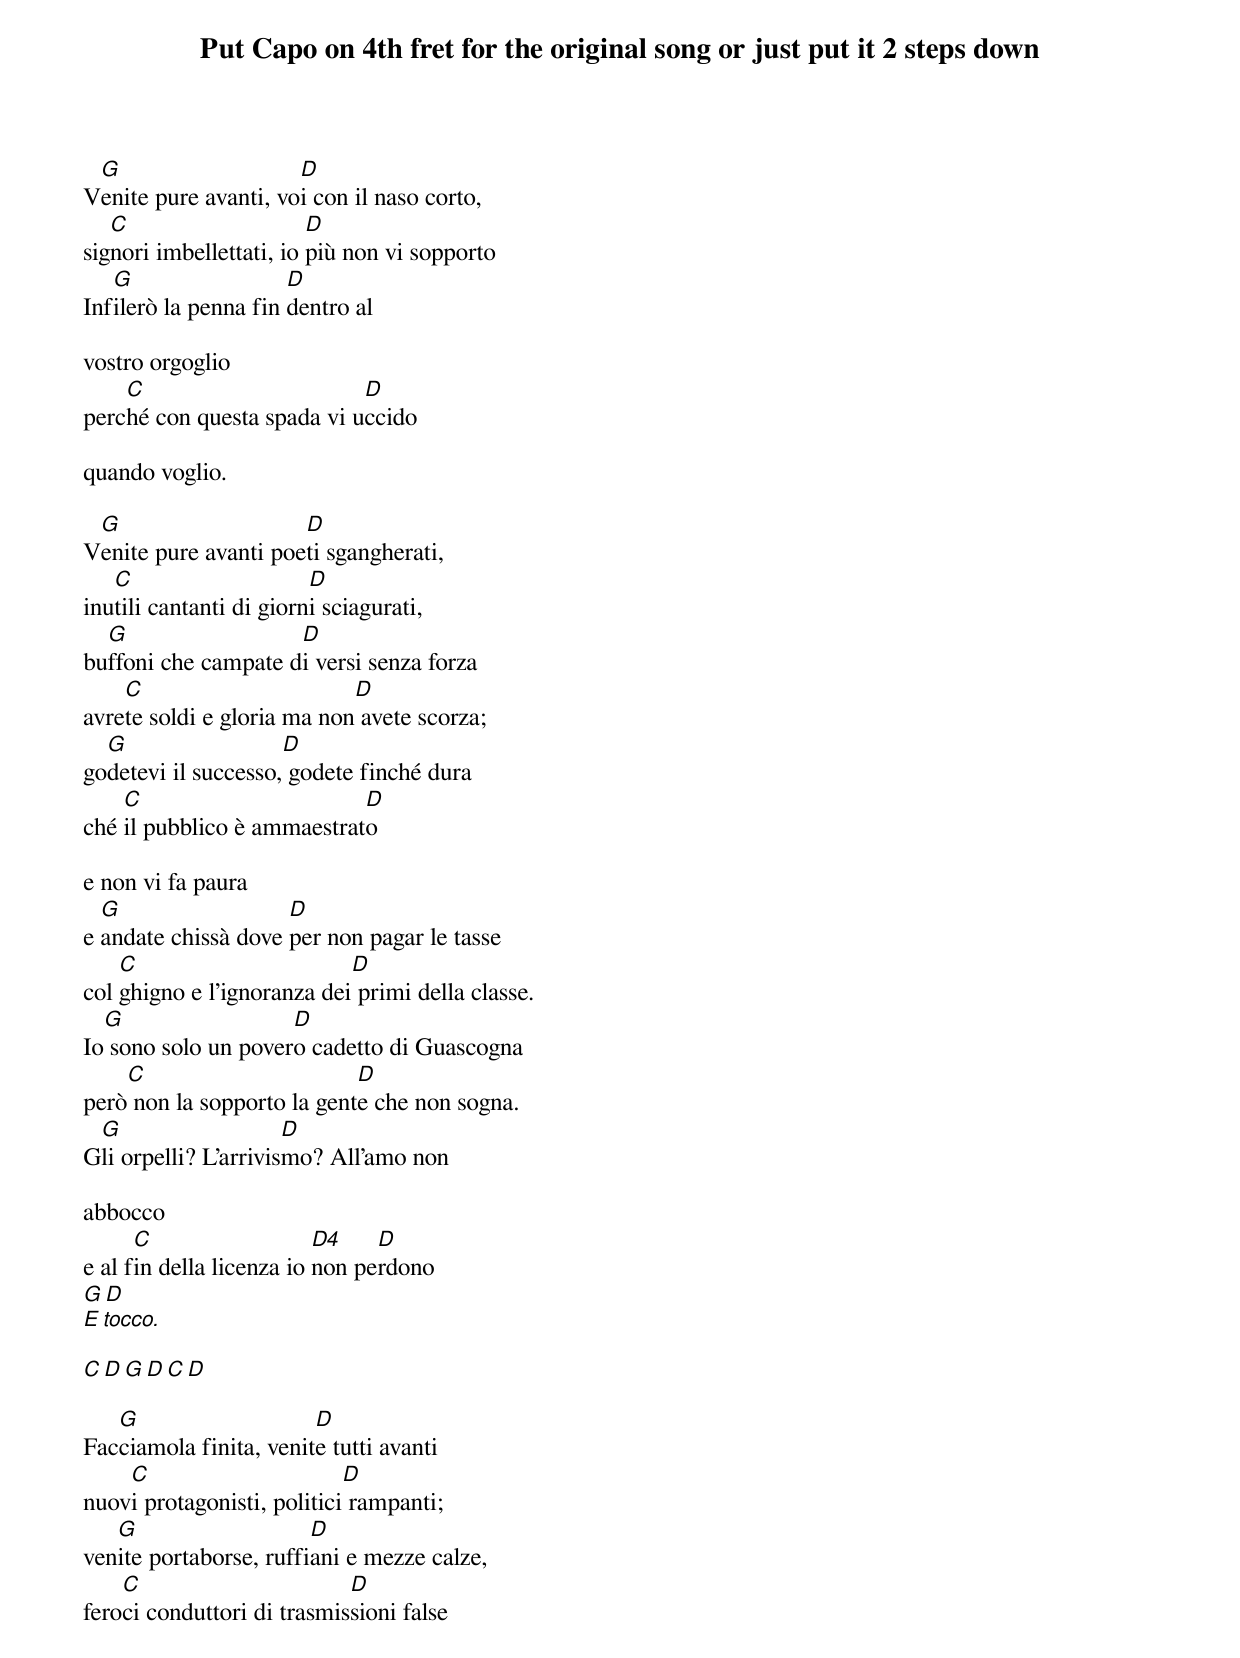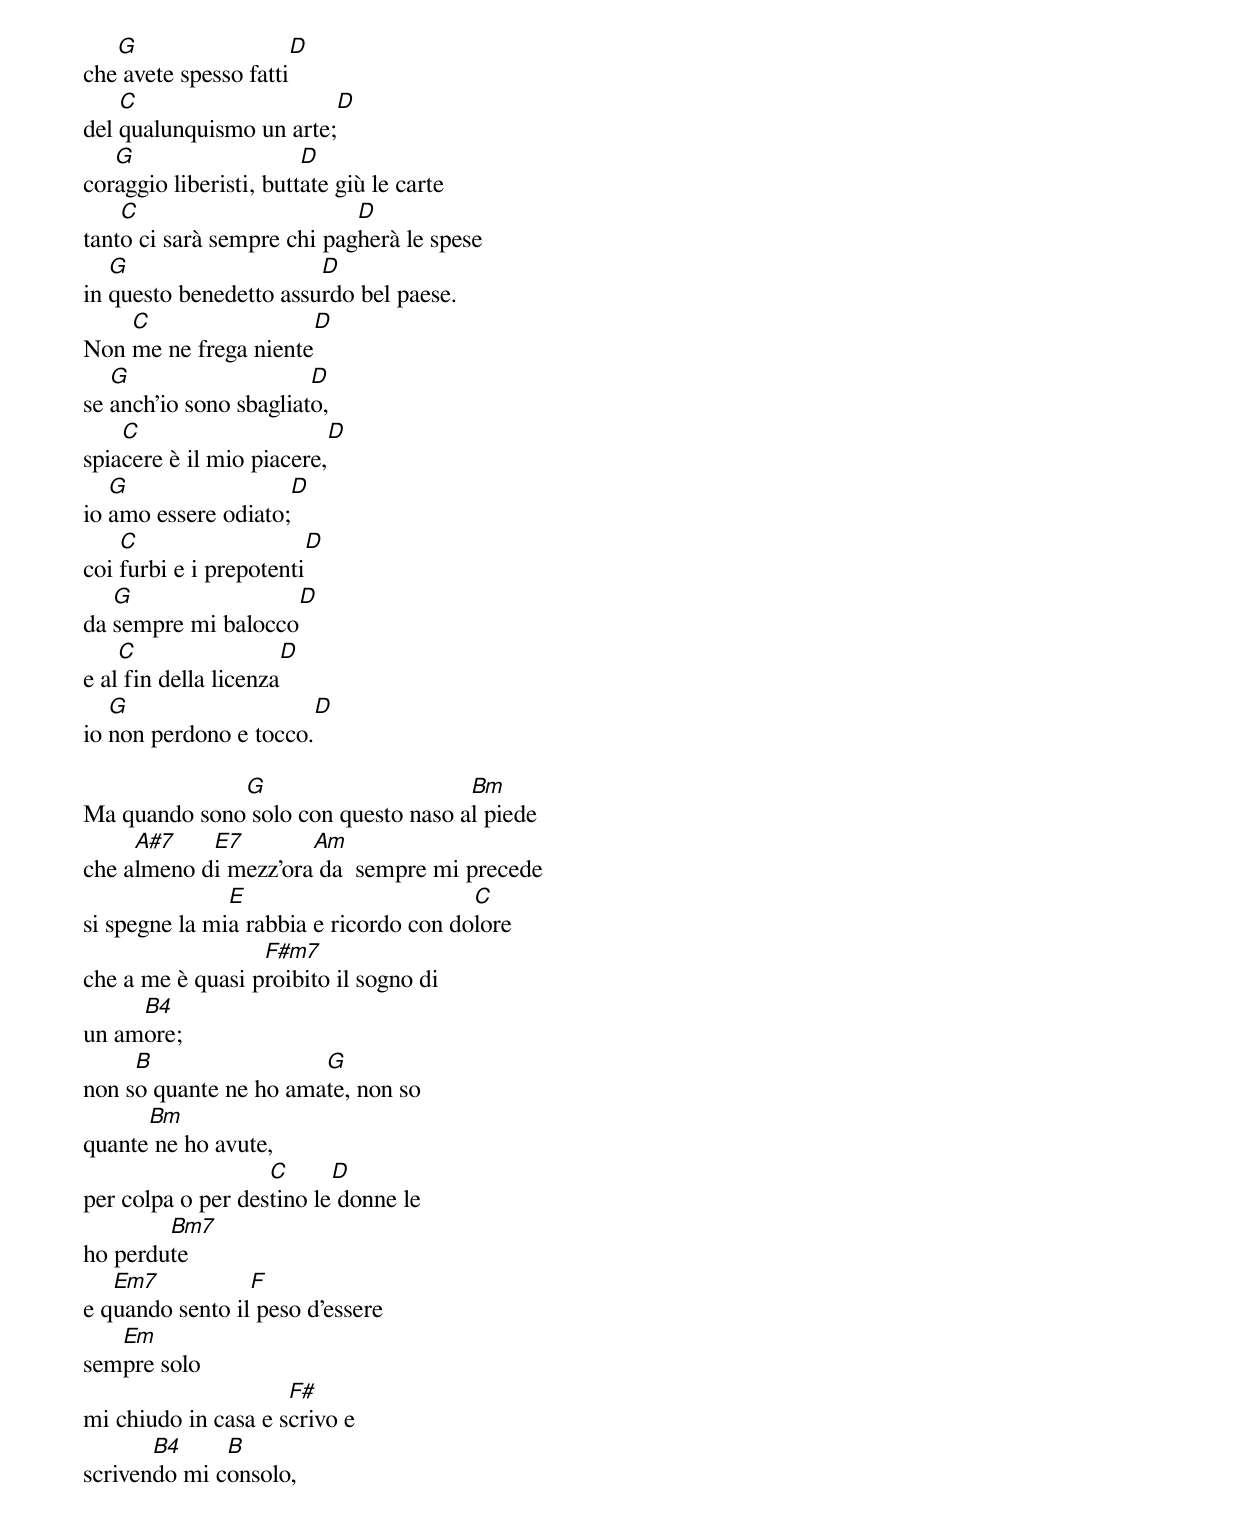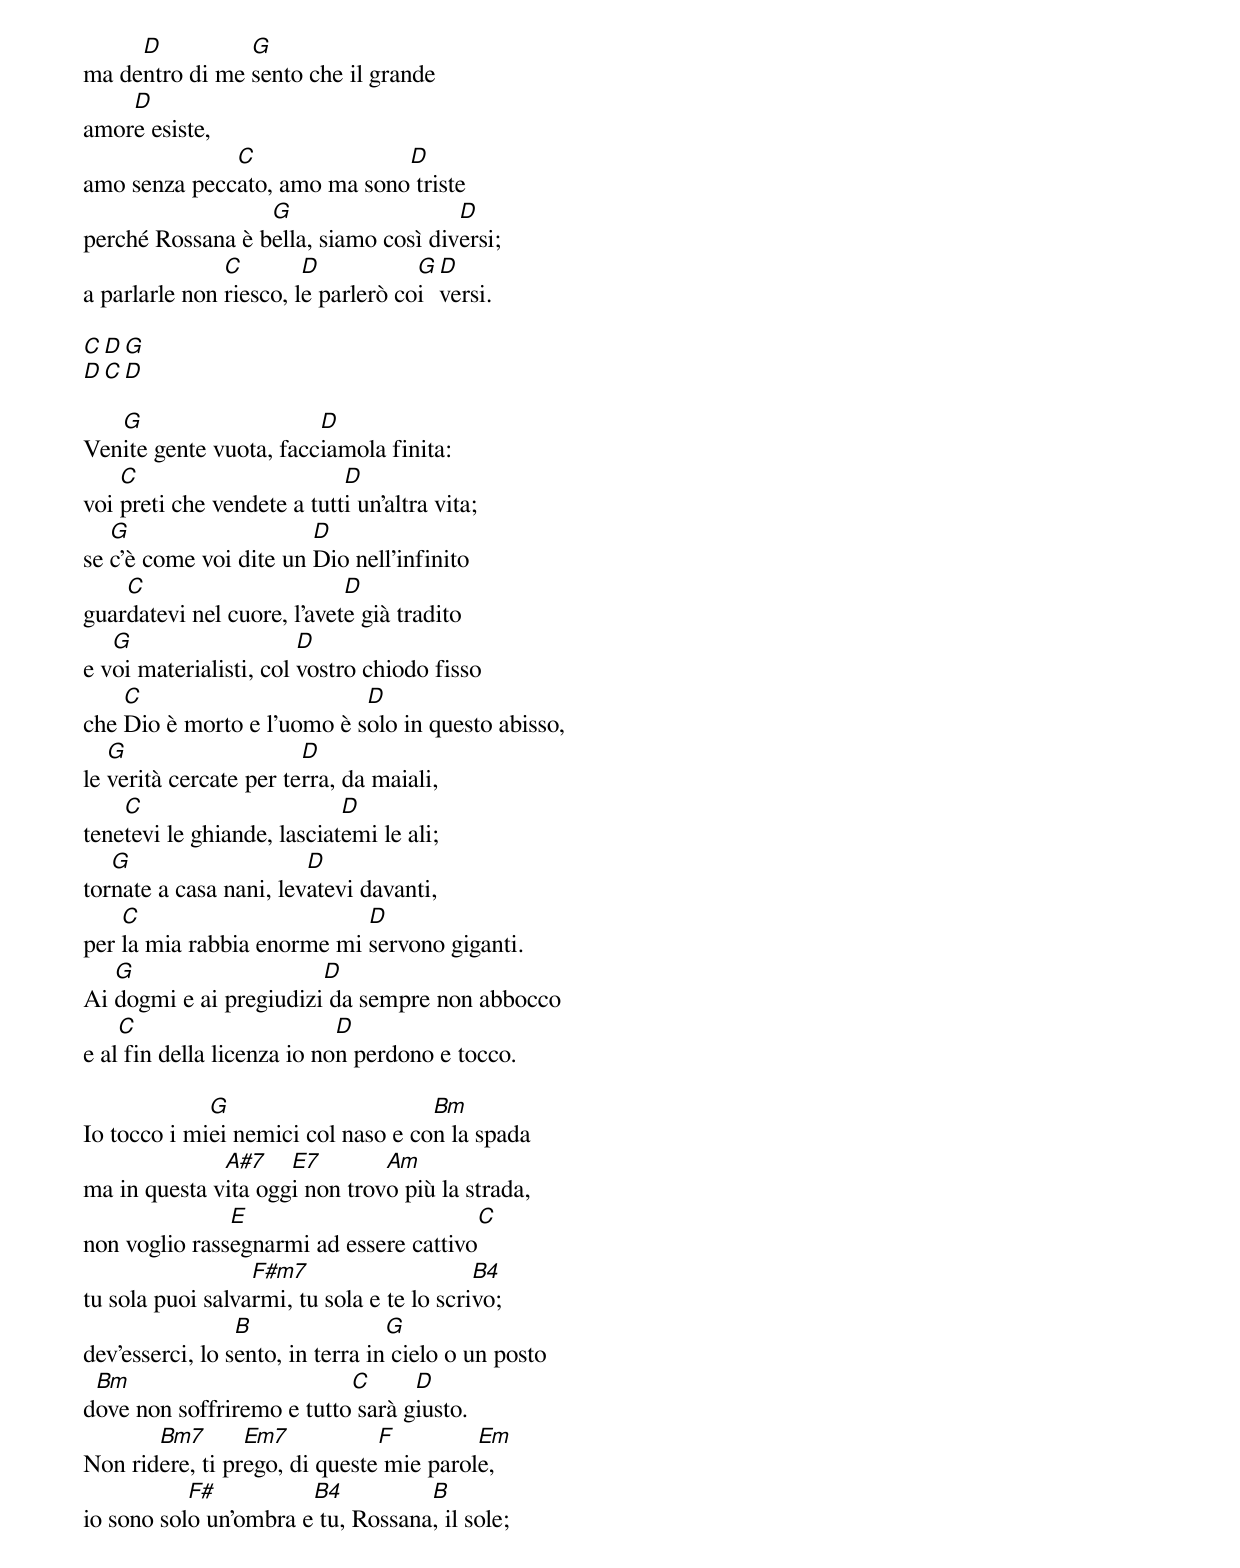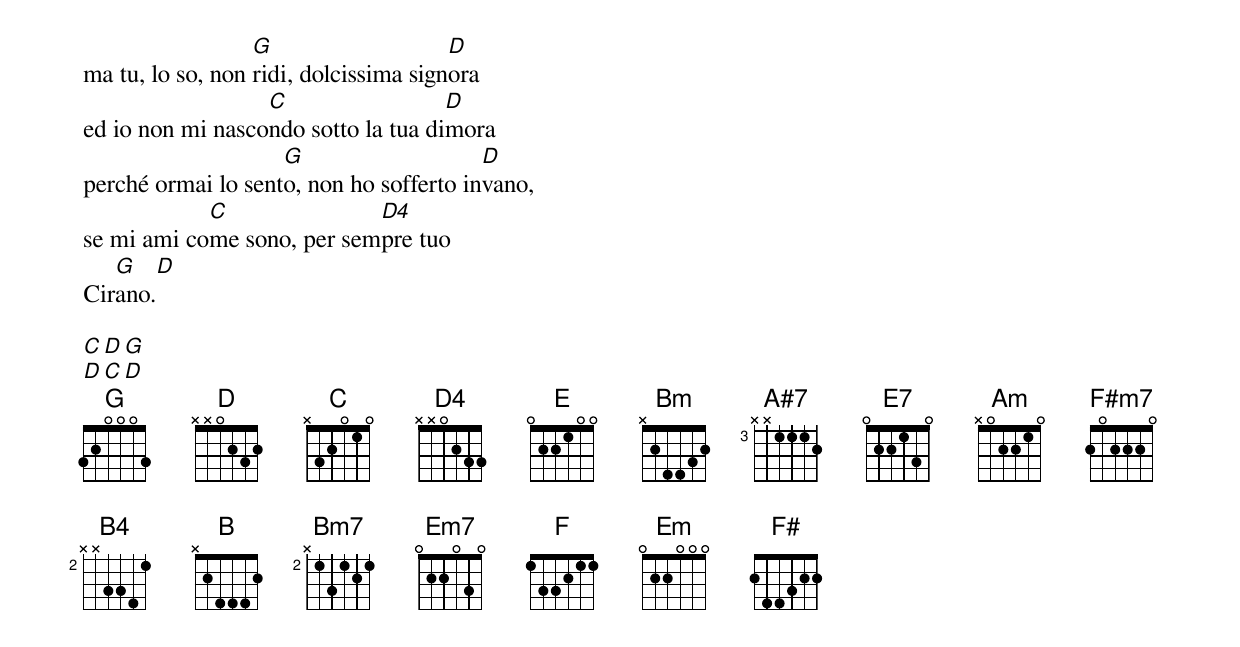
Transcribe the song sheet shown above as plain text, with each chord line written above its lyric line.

Put Capo on 4th fret for the original song or just put it 2 steps down

 G                    D
Venite pure avanti, voi con il naso corto,
   C                     D
signori imbellettati, io più non vi sopporto
   G                  D
Infilerò la penna fin dentro al

vostro orgoglio
    C                       D
perché con questa spada vi uccido

quando voglio.

 G                    D
Venite pure avanti poeti sgangherati,
   C                     D
inutili cantanti di giorni sciagurati,
  G                  D
buffoni che campate di versi senza forza
    C                       D
avrete soldi e gloria ma non avete scorza;
  G                  D
godetevi il successo, godete finché dura
    C                       D
ché il pubblico è ammaestrato

e non vi fa paura
  G                  D
e andate chissà dove per non pagar le tasse
    C                       D
col ghigno e l'ignoranza dei primi della classe.
  G                  D
Io sono solo un povero cadetto di Guascogna
    C                       D
però non la sopporto la gente che non sogna.
 G                    D
Gli orpelli? L'arrivismo? All'amo non

abbocco
      C                   D4    D
e al fin della licenza io non perdono
       G  D
E tocco.

 C  D   G  D   C  D

   G                    D
Facciamola finita, venite tutti avanti
    C                       D
nuovi protagonisti, politici rampanti;
   G                    D
venite portaborse, ruffiani e mezze calze,
    C                       D
feroci conduttori di trasmissioni false
   G                    D
che avete spesso fatti
    C                       D
del qualunquismo un arte;
   G                    D
coraggio liberisti, buttate giù le carte
    C                       D
tanto ci sarà sempre chi pagherà le spese
   G                    D
in questo benedetto assurdo bel paese.
    C                       D
Non me ne frega niente
   G                    D
se anch'io sono sbagliato,
    C                       D
spiacere è il mio piacere,
   G                    D
io amo essere odiato;
    C                       D
coi furbi e i prepotenti
   G                    D
da sempre mi balocco
    C                       D
e al fin della licenza
   G                    D
io non perdono e tocco.

              G                      Bm
Ma quando sono solo con questo naso al piede
     A#7    E7        Am
che almeno di mezz'ora da  sempre mi precede
               E                        C
si spegne la mia rabbia e ricordo con dolore
                  F#m7
che a me è quasi proibito il sogno di
     B4
un amore;
     B                 G
non so quante ne ho amate, non so
      Bm
quante ne ho avute,
                   C      D
per colpa o per destino le donne le
        Bm7
ho perdute
   Em7           F
e quando sento il peso d'essere
   Em
sempre solo
                     F#
mi chiudo in casa e scrivo e
       B4     B
scrivendo mi consolo,
     D          G
ma dentro di me sento che il grande
    D
amore esiste,
              C               D
amo senza peccato, amo ma sono triste
                  G                   D
perché Rossana è bella, siamo così diversi;
               C        D           G D
a parlarle non riesco, le parlerò coi versi.

 C  D   G
 D   C  D

   G                    D
Venite gente vuota, facciamola finita:
    C                       D
voi preti che vendete a tutti un'altra vita;
   G                    D
se c'è come voi dite un Dio nell'infinito
    C                       D
guardatevi nel cuore, l'avete già tradito
   G                    D
e voi materialisti, col vostro chiodo fisso
    C                       D
che Dio è morto e l'uomo è solo in questo abisso,
   G                    D
le verità cercate per terra, da maiali,
    C                       D
tenetevi le ghiande, lasciatemi le ali;
   G                    D
tornate a casa nani, levatevi davanti,
    C                       D
per la mia rabbia enorme mi servono giganti.
   G                    D
Ai dogmi e ai pregiudizi da sempre non abbocco
    C                       D
e al fin della licenza io non perdono e tocco.

             G                      Bm
Io tocco i miei nemici col naso e con la spada
              A#7    E7        Am
ma in questa vita oggi non trovo più la strada,
               E                        C
non voglio rassegnarmi ad essere cattivo
                  F#m7                     B4
tu sola puoi salvarmi, tu sola e te lo scrivo;
                 B                G
dev'esserci, lo sento, in terra in cielo o un posto
 Bm                        C      D
dove non soffriremo e tutto sarà giusto.
       Bm7       Em7           F         Em
Non ridere, ti prego, di queste mie parole,
           F#          B4          B
io sono solo un'ombra e tu, Rossana, il sole;
                  G                    D
ma tu, lo so, non ridi, dolcissima signora
                  C                  D
ed io non mi nascondo sotto la tua dimora
                    G                    D
perché ormai lo sento, non ho sofferto invano,
            C               D4
se mi ami come sono, per sempre tuo
   G    D
Cirano.

 C  D   G
 D   C  D
